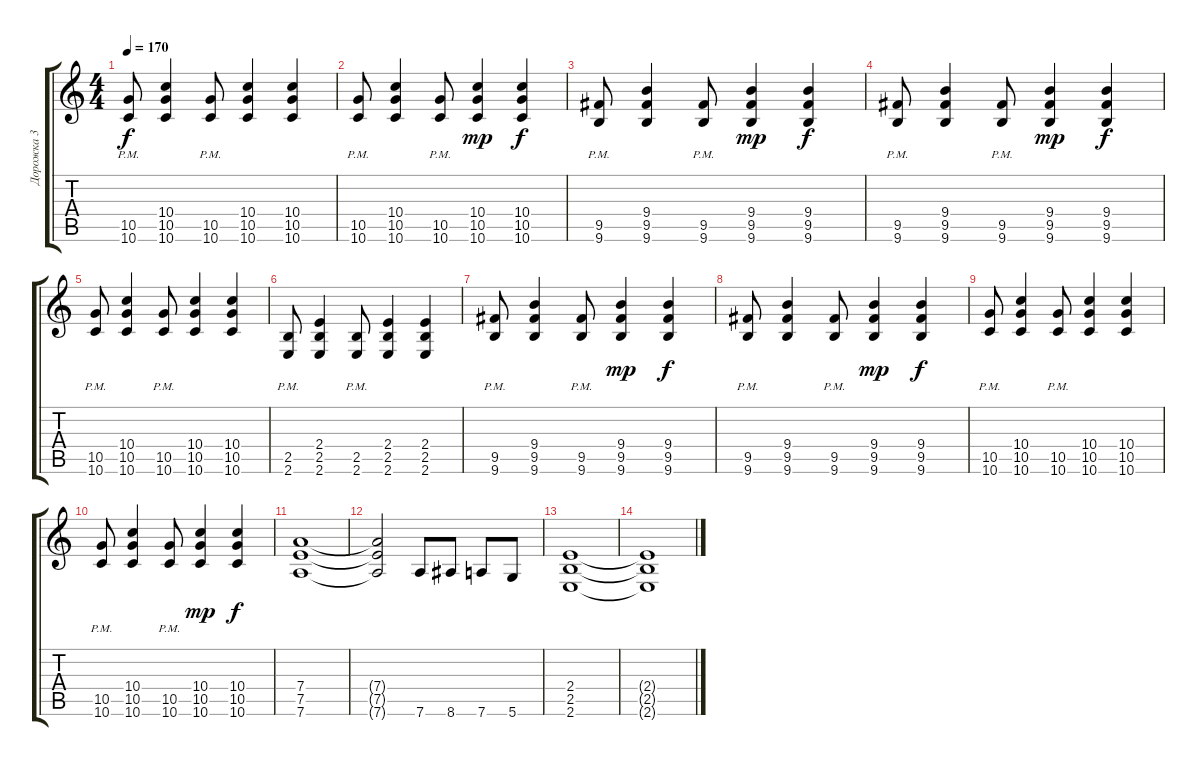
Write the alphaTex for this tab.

\track ("Дорожка 3" "Дорожка 3") {instrument overdrivenguitar}
\staff {score tabs}
\tuning (E4 B3 G3 D3 A2 D2) {hide}
\ts (4 4)
\tempo 170
\clef g2
\ks c
(10.5{pm} 10.6{pm}).8{dy f} (10.4 10.5 10.6).4 (10.5{pm} 10.6{pm}).8 (10.4 10.5 10.6).4 (10.4 10.5 10.6).4 |
(10.5{pm} 10.6{pm}).8 (10.4 10.5 10.6).4 (10.5{pm} 10.6{pm}).8 (10.4 10.5 10.6).4{dy mp} (10.4 10.5 10.6).4{dy f} |
(9.5{pm} 9.6{pm}).8 (9.4 9.5 9.6).4 (9.5{pm} 9.6{pm}).8 (9.4 9.5 9.6).4{dy mp} (9.4 9.5 9.6).4{dy f} |
(9.5{pm} 9.6{pm}).8 (9.4 9.5 9.6).4 (9.5{pm} 9.6{pm}).8 (9.4 9.5 9.6).4{dy mp} (9.4 9.5 9.6).4{dy f} |
(10.5{pm} 10.6{pm}).8 (10.4 10.5 10.6).4 (10.5{pm} 10.6{pm}).8 (10.4 10.5 10.6).4 (10.4 10.5 10.6).4 |
(2.5{pm} 2.6{pm}).8 (2.4 2.5 2.6).4 (2.5{pm} 2.6{pm}).8 (2.4 2.5 2.6).4 (2.4 2.5 2.6).4 |
(9.5{pm} 9.6{pm}).8 (9.4 9.5 9.6).4 (9.5{pm} 9.6{pm}).8 (9.4 9.5 9.6).4{dy mp} (9.4 9.5 9.6).4{dy f} |
(9.5{pm} 9.6{pm}).8 (9.4 9.5 9.6).4 (9.5{pm} 9.6{pm}).8 (9.4 9.5 9.6).4{dy mp} (9.4 9.5 9.6).4{dy f} |
(10.5{pm} 10.6{pm}).8 (10.4 10.5 10.6).4 (10.5{pm} 10.6{pm}).8 (10.4 10.5 10.6).4 (10.4 10.5 10.6).4 |
(10.5{pm} 10.6{pm}).8 (10.4 10.5 10.6).4 (10.5{pm} 10.6{pm}).8 (10.4 10.5 10.6).4{dy mp} (10.4 10.5 10.6).4{dy f} |
(7.4 7.5 7.6).1 |
(7.4{t} 7.5{t} 7.6{t}).2 7.6.8 8.6.8 7.6.8 5.6.8 |
(2.4 2.5 2.6).1 |
(2.4{t} 2.5{t} 2.6{t}).1
